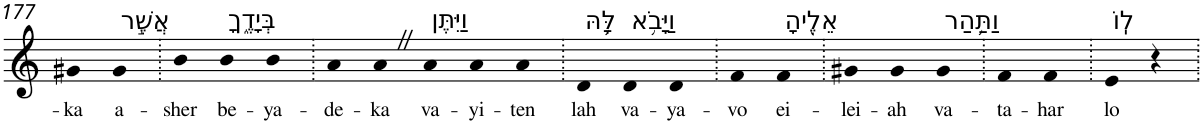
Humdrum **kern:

**kern	**text
*part1	*part1
*staff1	*staff1
*I"Piano	*
*I'Pno	*
!!LO:PB:g=z
*clefG2	*
*k[]	*
=177	=177
!	!LO:LY:b
4g#X	-ka
!LO:TX:a:t=אֲשֶׁ֣ר	!
!	!LO:LY:b
4g#	a-
=178.	=178.
!	!LO:LY:b
4b	-sher
!LO:TX:a:t=בְּיָדֶ֑ךָ	!
!	!LO:LY:b
4b	be-
!	!LO:LY:b
4b	-ya-
=179.	=179.
!	!LO:LY:b
4a	-de-
!	!LO:LY:b
4aZ	-ka
!LO:TX:a:t=וַיִּתֶּן	!
!	!LO:LY:b
4a	va-
!	!LO:LY:b
4a	-yi-
!	!LO:LY:b
4a	-ten
=180.	=180.
!LO:TX:a:t=לָּ֛הּ	!
!	!LO:LY:b
4d	lah
!LO:TX:a:t=וַיָּבֹ֥א	!
!	!LO:LY:b
4d	va-
!	!LO:LY:b
4d	-ya-
=181.	=181.
!	!LO:LY:b
4f	-vo
!LO:TX:a:t=אֵלֶ֖יהָ	!
!	!LO:LY:b
4f	ei-
=182.	=182.
!	!LO:LY:b
4g#X	-lei-
!	!LO:LY:b
4g#	-ah
!LO:TX:a:t=וַתַּ֥הַר	!
!	!LO:LY:b
4g#	va-
=183.	=183.
!	!LO:LY:b
4f	-ta-
!	!LO:LY:b
4f	-har
=184.	=184.
!LO:TX:a:t=לֽוֹ	!
!	!LO:LY:b
4e	lo
4r	.
=.	=.
*-	*-
